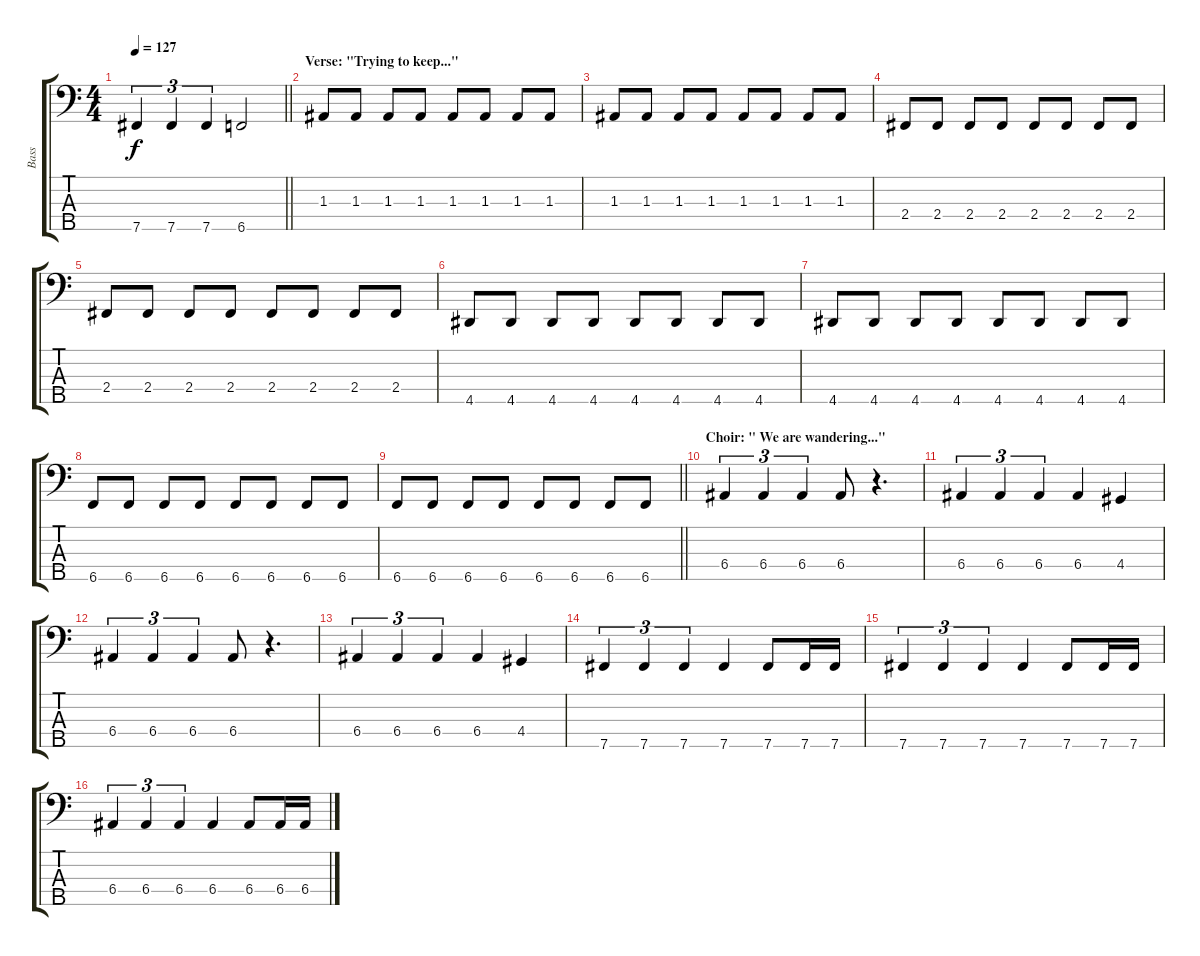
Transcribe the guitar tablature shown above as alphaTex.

\track ("Bass" "Bass") {instrument electricbasspick}
\staff {score tabs}
\tuning (G2 D2 A1 E1 B0) {hide}
\ts (4 4)
\tempo 127
\clef f4
\barLineRight lightlight
\ks c
7.5.4{tu (3 2) dy f} 7.5.4{tu (3 2)} 7.5.4{tu (3 2)} 6.5.2 |
\section ("" "Verse: \"Trying to keep...\"")
1.3.8 1.3.8 1.3.8 1.3.8 1.3.8 1.3.8 1.3.8 1.3.8 |
1.3.8 1.3.8 1.3.8 1.3.8 1.3.8 1.3.8 1.3.8 1.3.8 |
2.4.8 2.4.8 2.4.8 2.4.8 2.4.8 2.4.8 2.4.8 2.4.8 |
2.4.8 2.4.8 2.4.8 2.4.8 2.4.8 2.4.8 2.4.8 2.4.8 |
4.5.8 4.5.8 4.5.8 4.5.8 4.5.8 4.5.8 4.5.8 4.5.8 |
4.5.8 4.5.8 4.5.8 4.5.8 4.5.8 4.5.8 4.5.8 4.5.8 |
6.5.8 6.5.8 6.5.8 6.5.8 6.5.8 6.5.8 6.5.8 6.5.8 |
\barLineRight lightlight
6.5.8 6.5.8 6.5.8 6.5.8 6.5.8 6.5.8 6.5.8 6.5.8 |
\section ("" "Choir: \" We are wandering...\"")
6.4.4{tu (3 2)} 6.4.4{tu (3 2)} 6.4.4{tu (3 2)} 6.4.8 r.4{d} |
6.4.4{tu (3 2)} 6.4.4{tu (3 2)} 6.4.4{tu (3 2)} 6.4.4 4.4.4 |
6.4.4{tu (3 2)} 6.4.4{tu (3 2)} 6.4.4{tu (3 2)} 6.4.8 r.4{d} |
6.4.4{tu (3 2)} 6.4.4{tu (3 2)} 6.4.4{tu (3 2)} 6.4.4 4.4.4 |
7.5.4{tu (3 2)} 7.5.4{tu (3 2)} 7.5.4{tu (3 2)} 7.5.4 7.5.8 7.5.16 7.5.16 |
7.5.4{tu (3 2)} 7.5.4{tu (3 2)} 7.5.4{tu (3 2)} 7.5.4 7.5.8 7.5.16 7.5.16 |
6.4.4{tu (3 2)} 6.4.4{tu (3 2)} 6.4.4{tu (3 2)} 6.4.4 6.4.8 6.4.16 6.4.16
